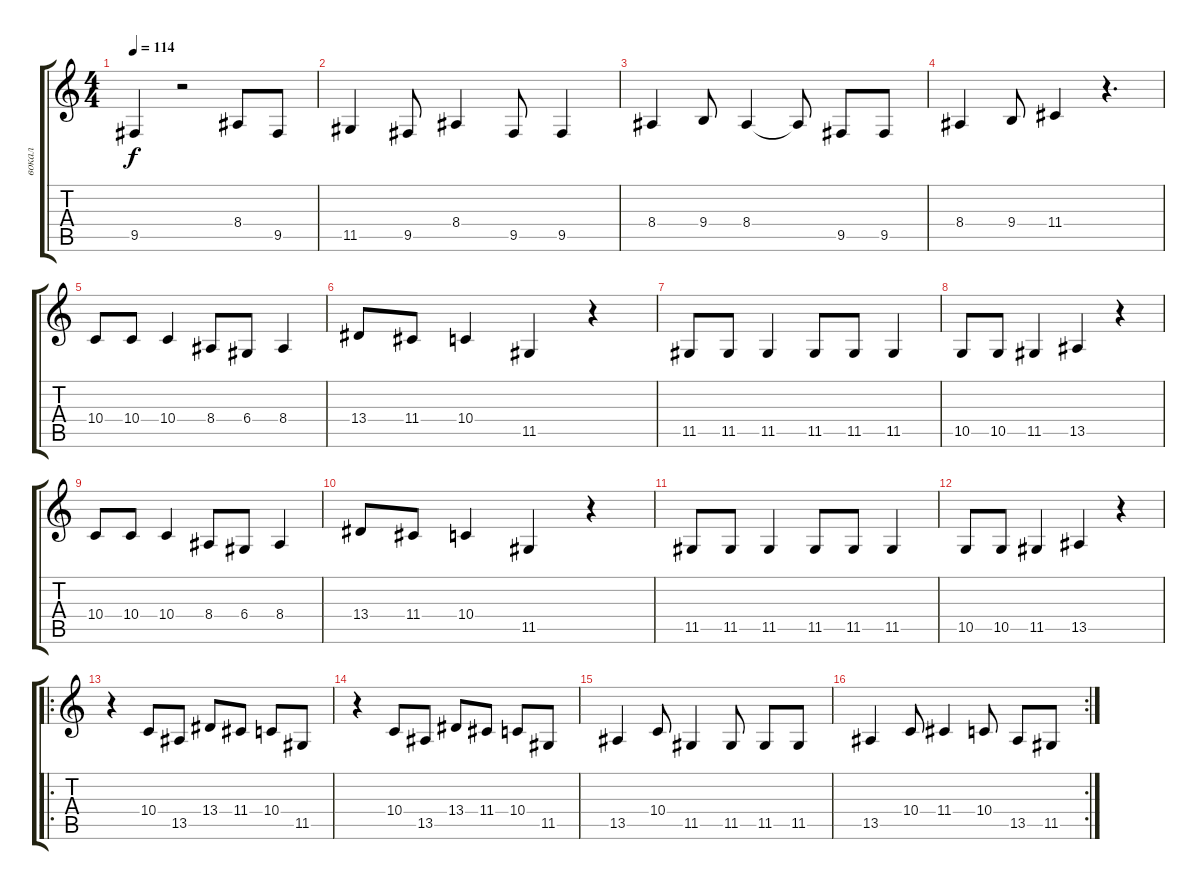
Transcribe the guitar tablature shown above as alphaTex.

\track ("вокал" "вокал") {instrument lead2sawtooth}
\staff {score tabs}
\tuning (E4 B3 G3 D3 A2 E2) {hide}
\ts (4 4)
\tempo 114
\clef g2
\ks c
9.5.4{dy f} r.2 8.4.8 9.5.8 |
11.5.4 9.5.8 8.4.4 9.5.8 9.5.4 |
8.4.4 9.4.8 8.4.4 8.4{t}.8 9.5.8 9.5.8 |
8.4.4 9.4.8 11.4.4 r.4{d} |
10.4.8 10.4.8 10.4.4 8.4.8 6.4.8 8.4.4 |
13.4.8 11.4.8 10.4.4 11.5.4 r.4 |
11.5.8 11.5.8 11.5.4 11.5.8 11.5.8 11.5.4 |
10.5.8 10.5.8 11.5.4 13.5.4 r.4 |
10.4.8 10.4.8 10.4.4 8.4.8 6.4.8 8.4.4 |
13.4.8 11.4.8 10.4.4 11.5.4 r.4 |
11.5.8 11.5.8 11.5.4 11.5.8 11.5.8 11.5.4 |
10.5.8 10.5.8 11.5.4 13.5.4 r.4 |
\ro
r.4 10.4.8 13.5.8 13.4.8 11.4.8 10.4.8 11.5.8 |
r.4 10.4.8 13.5.8 13.4.8 11.4.8 10.4.8 11.5.8 |
13.5.4 10.4.8 11.5.4 11.5.8 11.5.8 11.5.8 |
\rc 2
13.5.4 10.4.8 11.4.4 10.4.8 13.5.8 11.5.8
